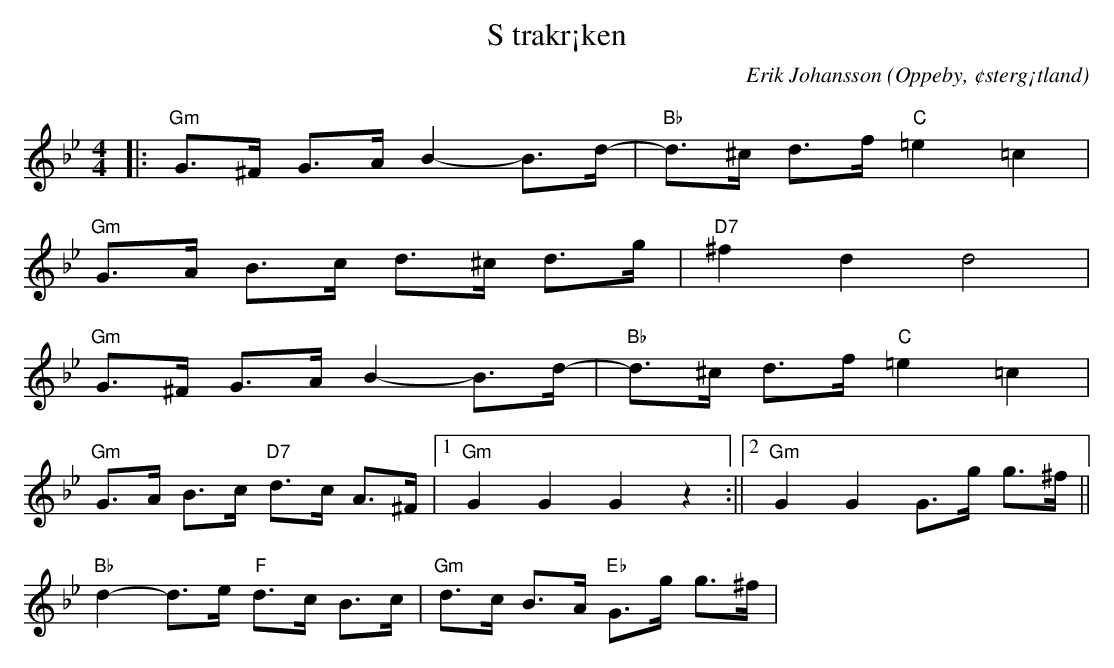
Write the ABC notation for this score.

X:1
T:S trakr¡ken
C:Erik Johansson
O:Oppeby, ¢sterg¡tland
Q:130
M:4/4
L:1/8
K:Gm
|:"Gm"G>^F G>A B2-B>d-|"Bb" d>^c d>f"C" =e2 =c2|
  "Gm"G>A B>c d>^c d>g|"D7" ^f2 d2 d4 |
  "Gm"G>^F G>A B2-B>d-|"Bb" d>^c d>f"C" =e2 =c2|
  "Gm"G>A B>c "D7"d>c A>^F|1"Gm" G2 G2 G2 z2 :||2 "Gm" G2 G2 G>g g>^f ||
  "Bb" d2-d>e "F" d>c B>c | "Gm" d>c B>A "Eb" G>g g>^f |
